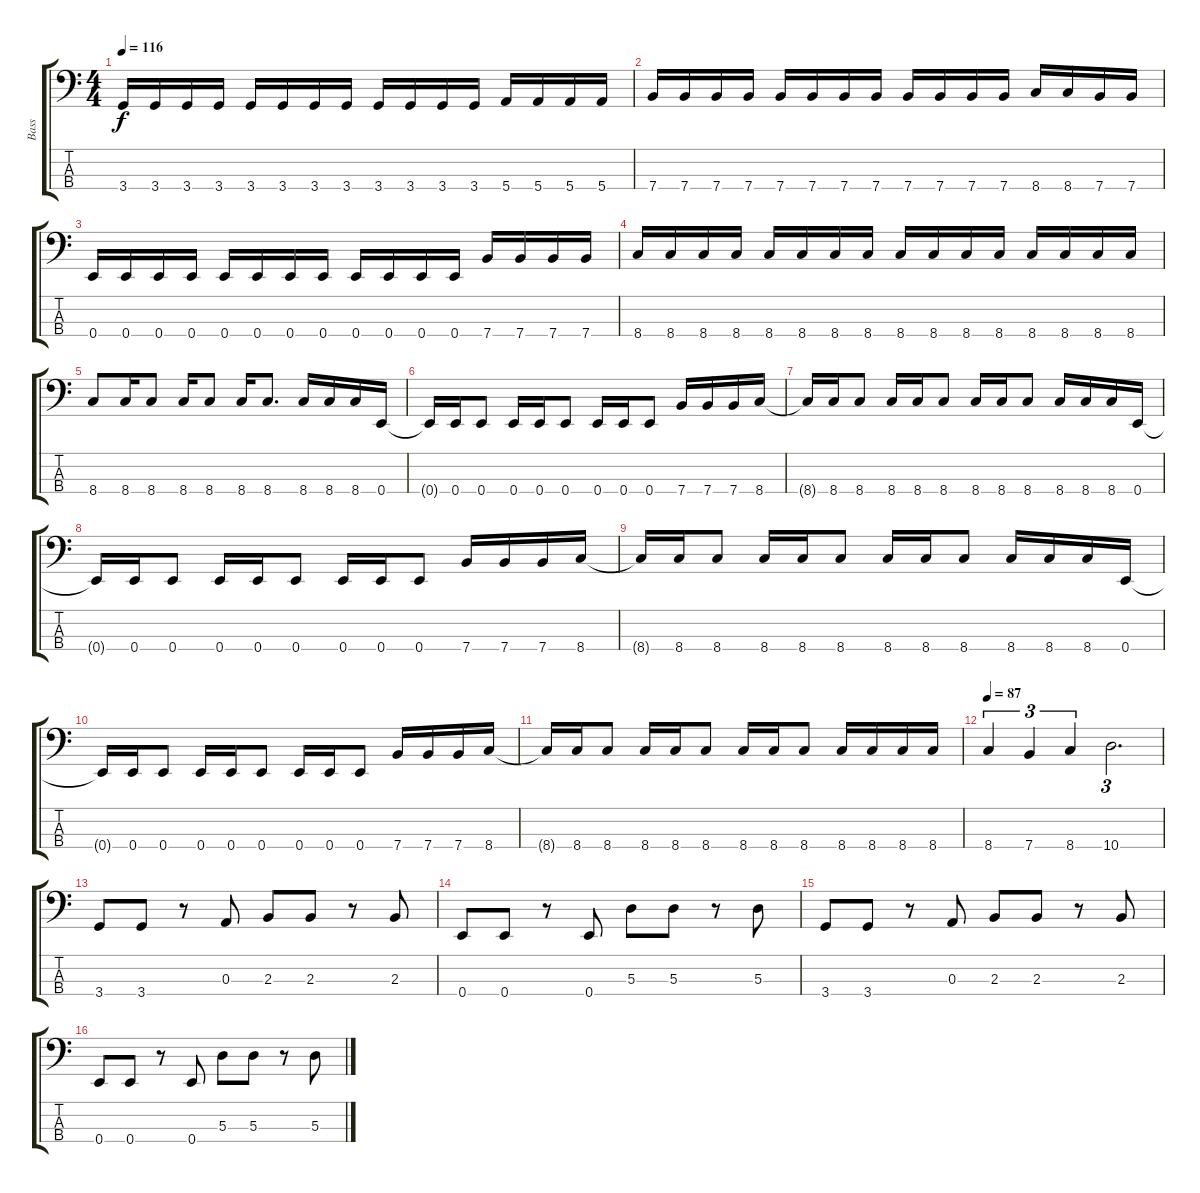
\track ("Bass" "Bass") {instrument electricbasspick}
\staff {score tabs}
\tuning (G2 D2 A1 E1) {hide}
\ts (4 4)
\tempo 116
\clef f4
\ks c
3.4.16{dy f} 3.4.16 3.4.16 3.4.16 3.4.16 3.4.16 3.4.16 3.4.16 3.4.16 3.4.16 3.4.16 3.4.16 5.4.16 5.4.16 5.4.16 5.4.16 |
7.4.16 7.4.16 7.4.16 7.4.16 7.4.16 7.4.16 7.4.16 7.4.16 7.4.16 7.4.16 7.4.16 7.4.16 8.4.16 8.4.16 7.4.16 7.4.16 |
0.4.16 0.4.16 0.4.16 0.4.16 0.4.16 0.4.16 0.4.16 0.4.16 0.4.16 0.4.16 0.4.16 0.4.16 7.4.16 7.4.16 7.4.16 7.4.16 |
8.4.16 8.4.16 8.4.16 8.4.16 8.4.16 8.4.16 8.4.16 8.4.16 8.4.16 8.4.16 8.4.16 8.4.16 8.4.16 8.4.16 8.4.16 8.4.16 |
8.4.8 8.4.16 8.4.8 8.4.16 8.4.8 8.4.16 8.4.8{d} 8.4.16 8.4.16 8.4.16 0.4.16 |
0.4{t}.16 0.4.16 0.4.8 0.4.16 0.4.16 0.4.8 0.4.16 0.4.16 0.4.8 7.4.16 7.4.16 7.4.16 8.4.16 |
8.4{t}.16 8.4.16 8.4.8 8.4.16 8.4.16 8.4.8 8.4.16 8.4.16 8.4.8 8.4.16 8.4.16 8.4.16 0.4.16 |
0.4{t}.16 0.4.16 0.4.8 0.4.16 0.4.16 0.4.8 0.4.16 0.4.16 0.4.8 7.4.16 7.4.16 7.4.16 8.4.16 |
8.4{t}.16 8.4.16 8.4.8 8.4.16 8.4.16 8.4.8 8.4.16 8.4.16 8.4.8 8.4.16 8.4.16 8.4.16 0.4.16 |
0.4{t}.16 0.4.16 0.4.8 0.4.16 0.4.16 0.4.8 0.4.16 0.4.16 0.4.8 7.4.16 7.4.16 7.4.16 8.4.16 |
8.4{t}.16 8.4.16 8.4.8 8.4.16 8.4.16 8.4.8 8.4.16 8.4.16 8.4.8 8.4.16 8.4.16 8.4.16 8.4.16 |
\tempo 87
8.4.4{tu (3 2)} 7.4.4{tu (3 2)} 8.4.4{tu (3 2)} 10.4.2{d tu (3 2)} |
3.4.8 3.4.8 r.8 0.3.8 2.3.8 2.3.8 r.8 2.3.8 |
0.4.8 0.4.8 r.8 0.4.8 5.3.8 5.3.8 r.8 5.3.8 |
3.4.8 3.4.8 r.8 0.3.8 2.3.8 2.3.8 r.8 2.3.8 |
0.4.8 0.4.8 r.8 0.4.8 5.3.8 5.3.8 r.8 5.3.8
